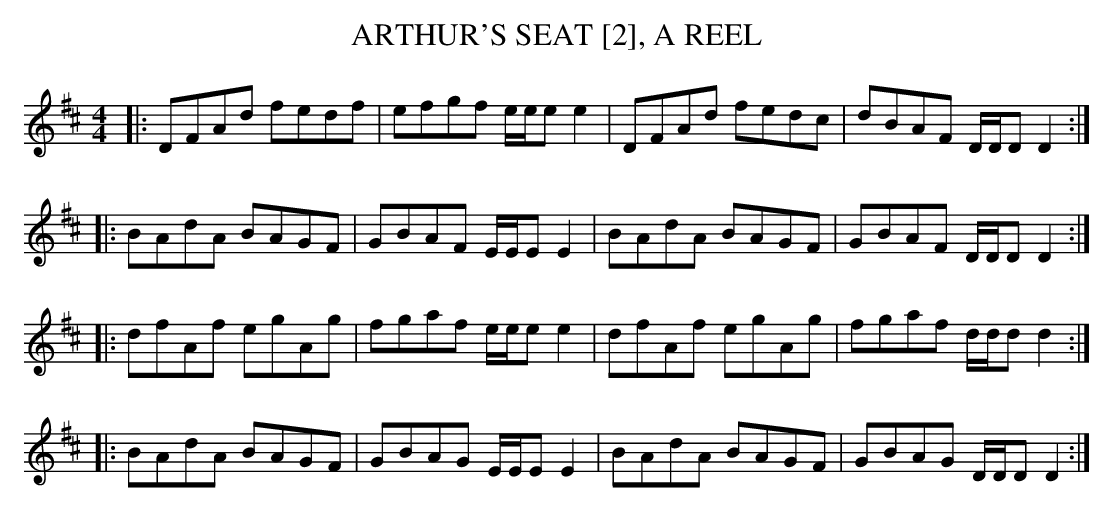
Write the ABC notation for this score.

X:1
T: ARTHUR'S SEAT [2], A REEL
M: 4/4
L: 1/8
K: D
|: DFAd fedf | efgf e/e/ee2 | DFAd fedc | dBAF D/D/DD2 :|
|: BAdA BAGF | GBAF E/E/EE2 | BAdA BAGF | GBAF D/D/DD2 :|
|: dfAf egAg | fgaf e/e/ee2 | dfAf egAg | fgaf d/d/dd2 :|
|: BAdA BAGF | GBAG E/E/EE2 | BAdA BAGF | GBAG D/D/DD2 :|
